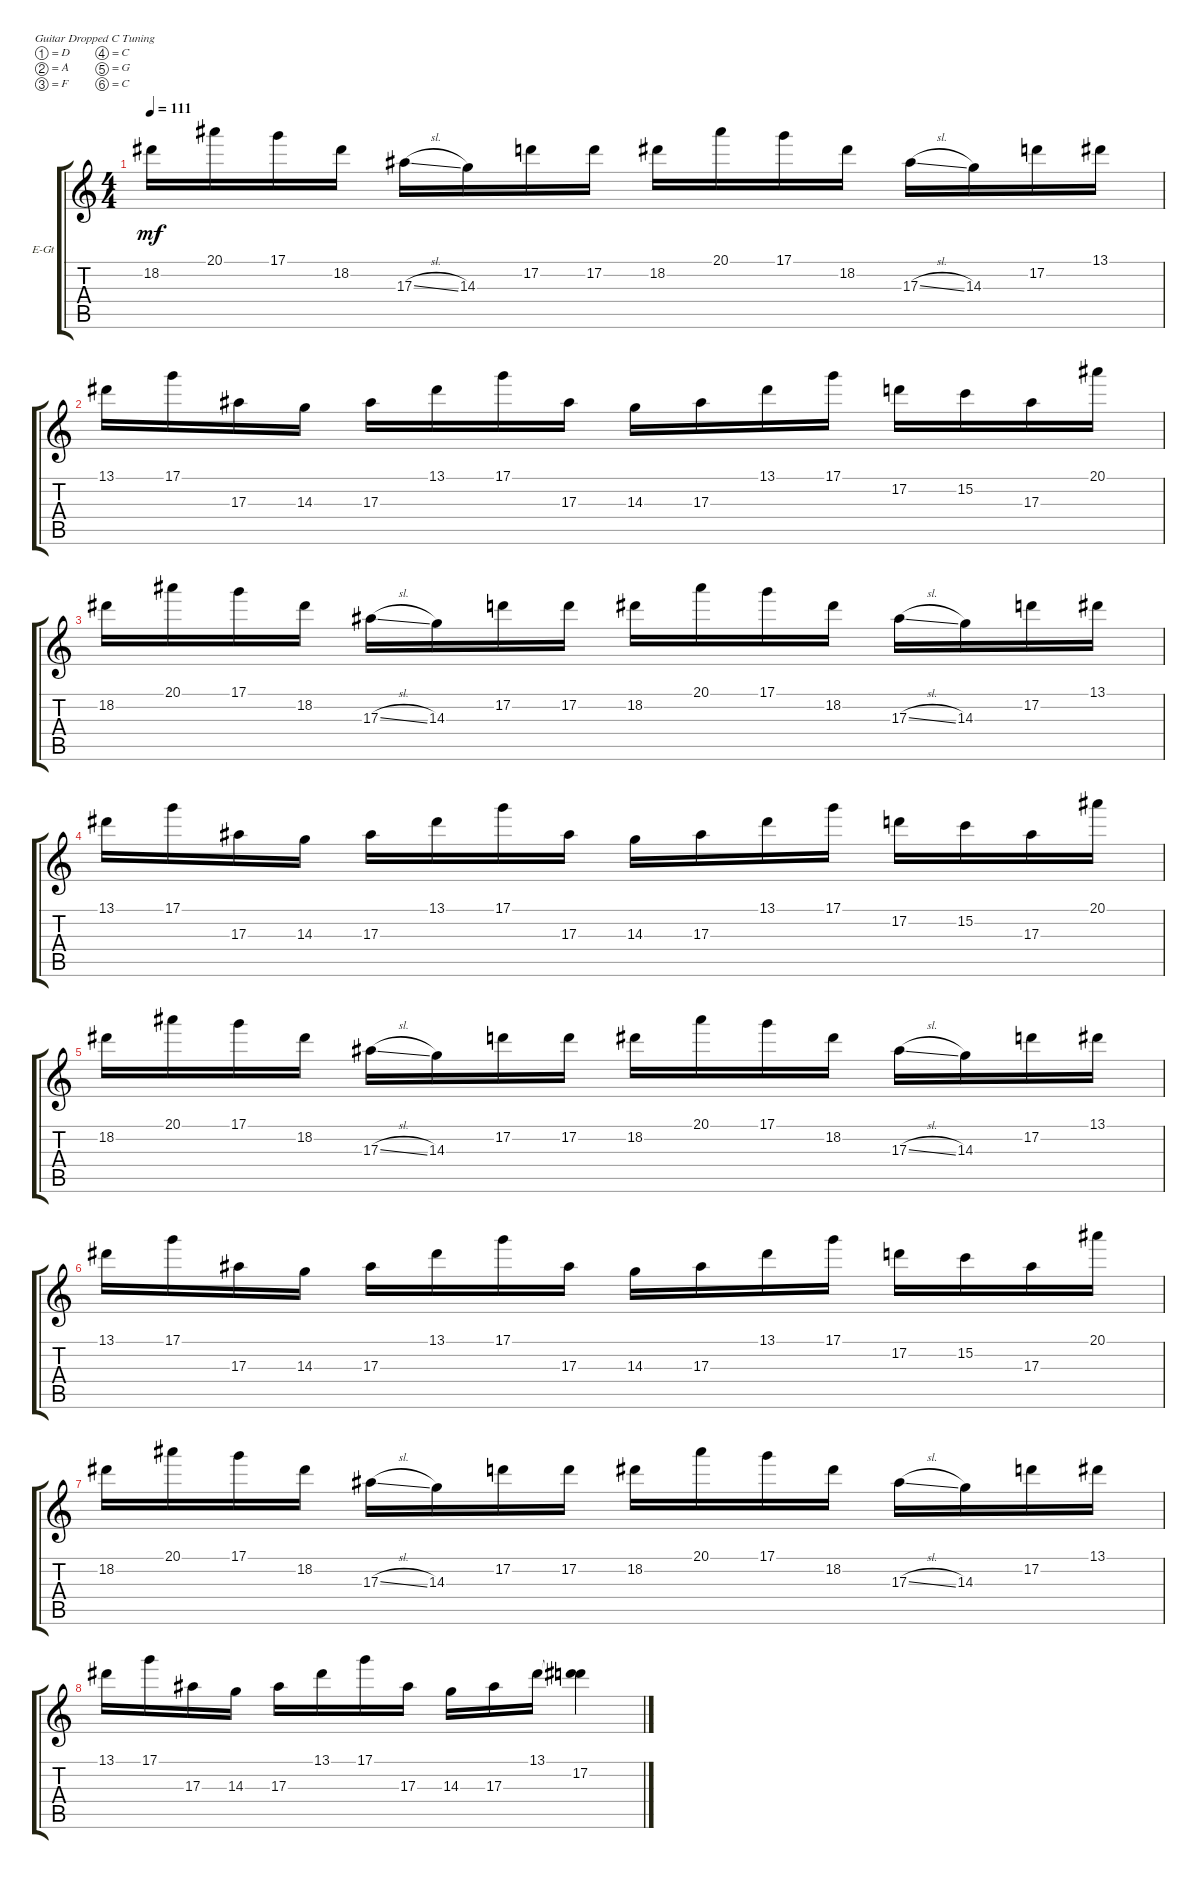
\defaultSystemsLayout 4
\bracketExtendMode groupsimilarinstruments
\firstSystemTrackNameOrientation horizontal
\otherSystemsTrackNameOrientation horizontal
\track ("Electric Guitar" "E-Gt") {instrument overdrivenguitar}
\staff {score tabs}
\tuning (D4 A3 F3 C3 G2 C2)
\ts (4 4)
\tempo 111
\clef g2
\ks c
18.2.16{dy mf} 20.1.16 17.1.16 18.2.16 17.3{sl}.16 14.3.16 17.2.16 17.2.16 18.2.16 20.1.16 17.1.16 18.2.16 17.3{sl}.16 14.3.16 17.2.16 13.1.16 |
13.1.16 17.1.16 17.3.16 14.3.16 17.3.16 13.1.16 17.1.16 17.3.16 14.3.16 17.3.16 13.1.16 17.1.16 17.2.16 15.2.16 17.3.16 20.1.16 |
18.2.16 20.1.16 17.1.16 18.2.16 17.3{sl}.16 14.3.16 17.2.16 17.2.16 18.2.16 20.1.16 17.1.16 18.2.16 17.3{sl}.16 14.3.16 17.2.16 13.1.16 |
13.1.16 17.1.16 17.3.16 14.3.16 17.3.16 13.1.16 17.1.16 17.3.16 14.3.16 17.3.16 13.1.16 17.1.16 17.2.16 15.2.16 17.3.16 20.1.16 |
18.2.16 20.1.16 17.1.16 18.2.16 17.3{sl}.16 14.3.16 17.2.16 17.2.16 18.2.16 20.1.16 17.1.16 18.2.16 17.3{sl}.16 14.3.16 17.2.16 13.1.16 |
13.1.16 17.1.16 17.3.16 14.3.16 17.3.16 13.1.16 17.1.16 17.3.16 14.3.16 17.3.16 13.1.16 17.1.16 17.2.16 15.2.16 17.3.16 20.1.16 |
18.2.16 20.1.16 17.1.16 18.2.16 17.3{sl}.16 14.3.16 17.2.16 17.2.16 18.2.16 20.1.16 17.1.16 18.2.16 17.3{sl}.16 14.3.16 17.2.16 13.1.16 |
13.1.16 17.1.16 17.3.16 14.3.16 17.3.16 13.1.16 17.1.16 17.3.16 14.3.16 17.3.16 13.1.16 (17.2 13.1{t}).4
